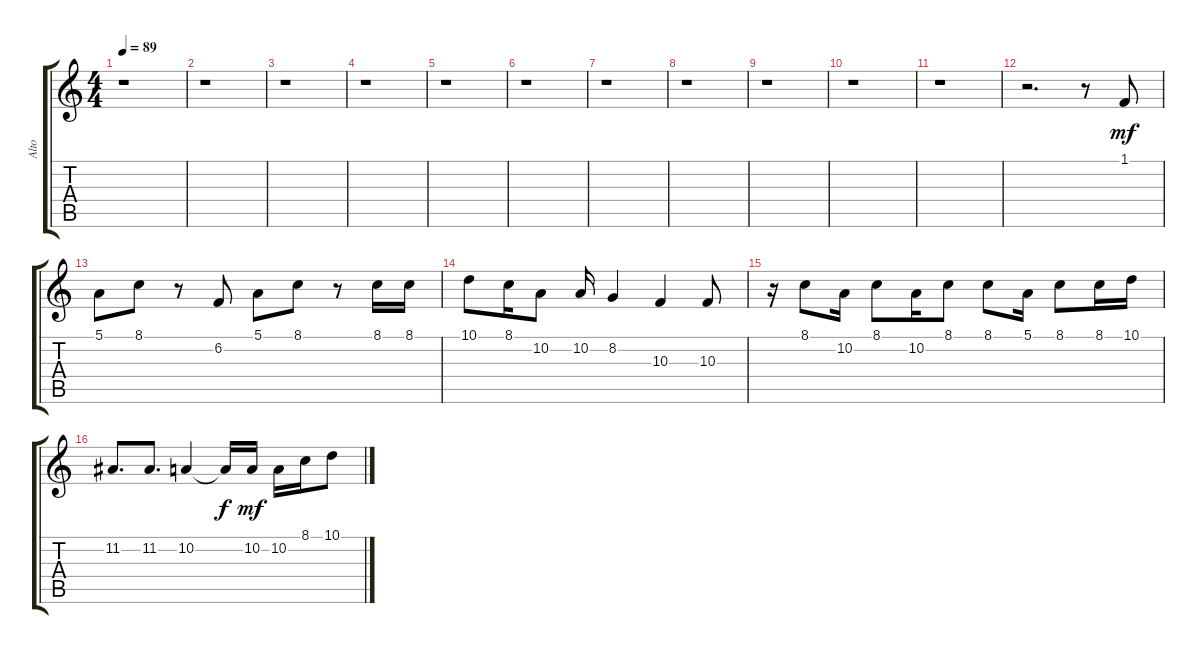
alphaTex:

\track ("Alto" "Alto") {instrument pad4choir}
\staff {score tabs}
\tuning (E4 B3 G3 D3 A2 E2) {hide}
\ts (4 4)
\tempo 89
\clef g2
\ks c
r.1{dy mf} |
r.1 |
r.1 |
r.1 |
r.1 |
r.1 |
r.1 |
r.1 |
r.1 |
r.1 |
r.1 |
r.2{d} r.8 1.1.8 |
5.1.8 8.1.8 r.8 6.2.8 5.1.8 8.1.8 r.8 8.1.16 8.1.16 |
10.1.8 8.1.16 10.2.8 10.2.16 8.2.4 10.3.4 10.3.8 |
r.16 8.1.8 10.2.16 8.1.8 10.2.16 8.1.8 8.1.8 5.1.16 8.1.8 8.1.16 10.1.16 |
11.2.8{d} 11.2.8{d} 10.2.4 10.2{t}.16{dy f} 10.2.16{dy mf} 10.2.16 8.1.16 10.1.8
